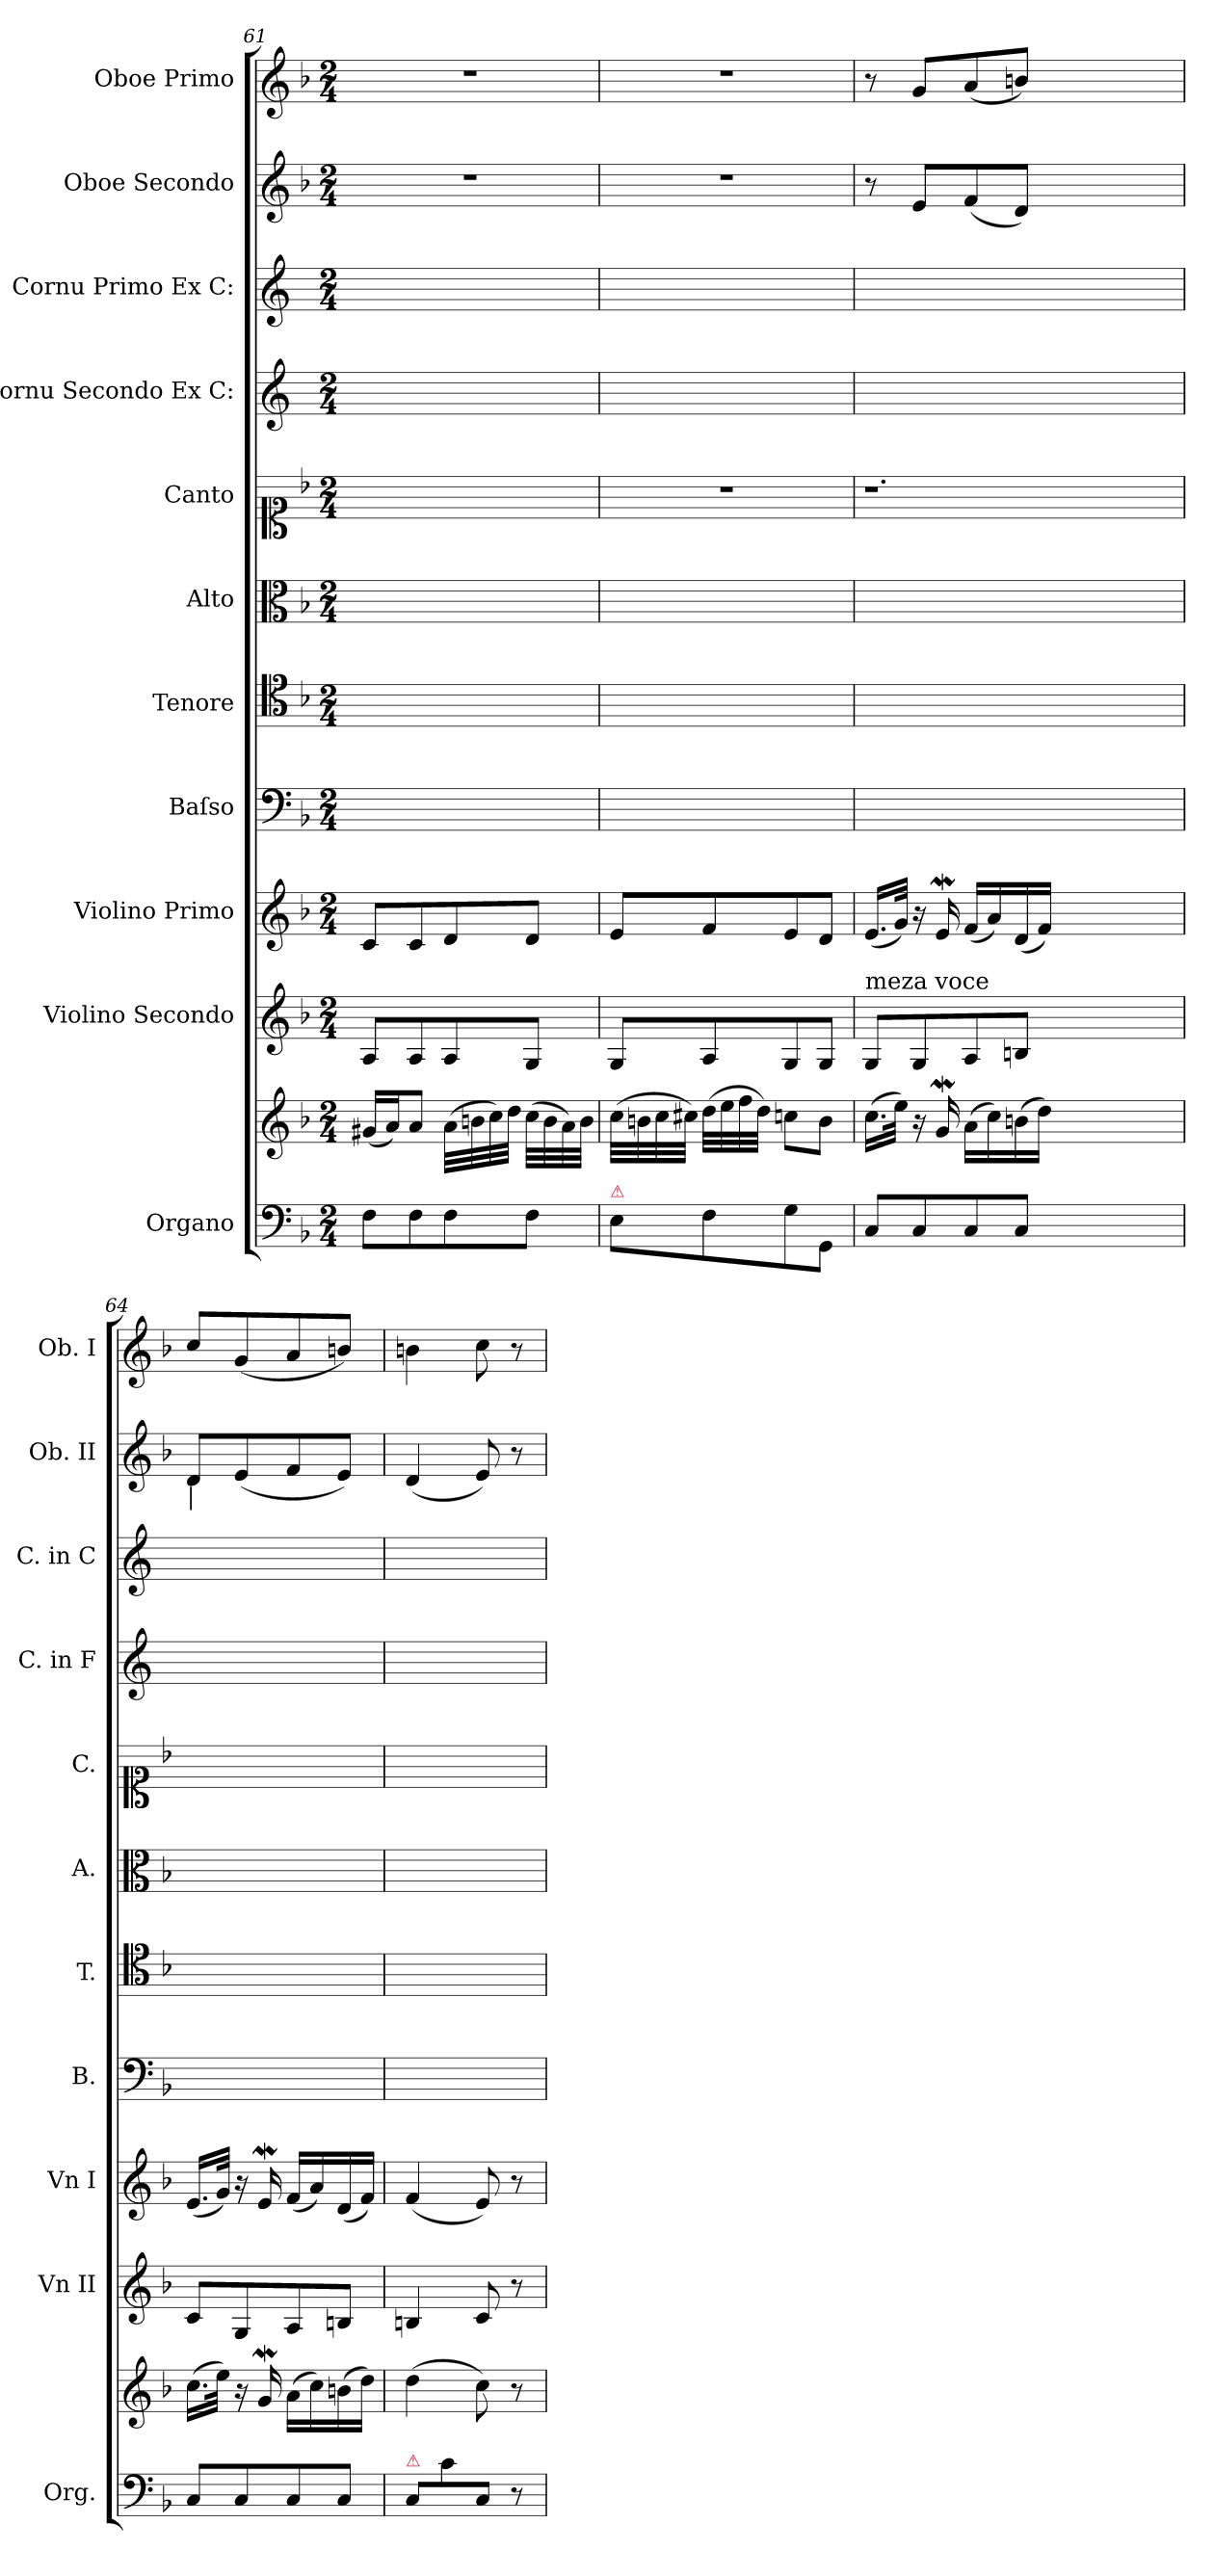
**kern	**kern	**kern	**kern	**kern	**kern	**kern	**kern	**kern	**kern	**kern	**dynam	**kern	**dynam
*part11	*part11	*part10	*part9	*part8	*part7	*part6	*part5	*part4	*part3	*part2	*part2	*part1	*part1
*staff12	*staff11	*staff10	*staff9	*staff8	*staff7	*staff6	*staff5	*staff4	*staff3	*staff2	*staff2	*staff1	*staff1
*I"Organo	*	*I"Violino Secondo	*I"Violino Primo	*I"Baſso	*I"Tenore	*I"Alto	*I"Canto	*I"Cornu Secondo Ex C:	*I"Cornu Primo Ex C:	*I"Oboe Secondo	*	*I"Oboe Primo	*
*I'Org.	*	*I'Vn II	*I'Vn I	*I'B.	*I'T.	*I'A.	*I'C.	*I'C. in F	*I'C. in C	*I'Ob. II	*	*I'Ob. I	*
*clefF4	*clefG2	*clefG2	*clefG2	*clefF4	*clefC4	*clefC3	*clefC1	*clefG2	*clefG2	*clefG2	*	*clefG2	*
*	*	*	*	*	*	*	*	*ITrd4c7	*ITrd4c7	*	*	*	*
*k[b-]	*k[b-]	*k[b-]	*k[b-]	*k[b-]	*k[b-]	*k[b-]	*k[b-]	*k[b-]	*k[b-]	*k[b-]	*	*k[b-]	*
*F:	*F:	*F:	*F:	*F:	*F:	*F:	*F:	*F:	*F:	*F:	*	*F:	*
*M2/4	*M2/4	*M2/4	*M2/4	*M2/4	*M2/4	*M2/4	*M2/4	*M2/4	*M2/4	*M2/4	*	*M2/4	*
=61	=61	=61	=61	=61	=61	=61	=61	=61	=61	=61	=61	=61	=61
8F\L	(16g#X/LL	8A/L	8c/L	2ryy	2ryy	2ryy	2ryy	2ryy	2ryy	2r	.	2r	.
.	16a/J)	.	.	.	.	.	.	.	.	.	.	.	.
8F\	8a/J	8A/	8c/	.	.	.	.	.	.	.	.	.	.
8F\	(32a\LLL	8A/	8d/	.	.	.	.	.	.	.	.	.	.
.	32bn\	.	.	.	.	.	.	.	.	.	.	.	.
.	32cc\)	.	.	.	.	.	.	.	.	.	.	.	.
.	32dd\JJJ	.	.	.	.	.	.	.	.	.	.	.	.
8F\J	(32cc\LLL	8G/J	8d/J	.	.	.	.	.	.	.	.	.	.
.	32b\	.	.	.	.	.	.	.	.	.	.	.	.
.	32a\)	.	.	.	.	.	.	.	.	.	.	.	.
.	32b\JJJ	.	.	.	.	.	.	.	.	.	.	.	.
=62	=62	=62	=62	=62	=62	=62	=62	=62	=62	=62	=62	=62	=62
!LO:TX:a:color=crimson:t=⚠	!	!	!	!	!	!	!	!	!	!	!	!	!
8E\L	(32cc\LLL	8G/L	8e/L	2ryy	2ryy	2ryy	2r	2ryy	2ryy	2r	.	2r	.
.	32bn\	.	.	.	.	.	.	.	.	.	.	.	.
.	32cc\	.	.	.	.	.	.	.	.	.	.	.	.
.	32cc#X\JJJ)	.	.	.	.	.	.	.	.	.	.	.	.
8F\	(32dd\LLL	8A/	8f/	.	.	.	.	.	.	.	.	.	.
.	32ee\	.	.	.	.	.	.	.	.	.	.	.	.
.	32ff\	.	.	.	.	.	.	.	.	.	.	.	.
.	32dd\JJJ)	.	.	.	.	.	.	.	.	.	.	.	.
8G\	8ccn\L	8G/	8e/	.	.	.	.	.	.	.	.	.	.
8GG/J	8b\J	8G/J	8d/J	.	.	.	.	.	.	.	.	.	.
=63	=63	=63	=63	=63	=63	=63	=63	=63	=63	=63	=63	=63	=63
!	!	!LO:TX:a:t=meza voce	!	!	!	!	!	!	!	!	!	!	!
8C/L	(16.cc\LL	8G/L	(16.e/LL	2ryy	2ryy	2ryy	1.r	2ryy	2ryy	8r	.	8r	.
.	32ee\JJk)	.	32g/JJk)	.	.	.	.	.	.	.	.	.	.
!	!	!	!	!	!	!	!	!	!	!	!LO:DY:a	!	!LO:DY:a
8C/	16r	8G/	16r	.	.	.	.	.	.	8e/L	pio&colon;	8g/L	pio&colon;
.	16gW/	.	16eW/	.	.	.	.	.	.	.	.	.	.
8C/	(16a\LL	8A/	(16f/LL	.	.	.	.	.	.	(8f/	.	(8a/	.
.	16cc\)	.	16a/)	.	.	.	.	.	.	.	.	.	.
8C/J	(16bn\	8Bn/J	(16d/	.	.	.	.	.	.	8d/J)	.	8bn/J)	.
.	16dd\JJ)	.	16f/JJ)	.	.	.	.	.	.	.	.	.	.
1ryy	1ryy	1ryy	1ryy	1ryy	1ryy	1ryy	.	1ryy	1ryy	1ryy	.	1ryy	.
=64	=64	=64	=64	=64	=64	=64	=64	=64	=64	=64	=64	=64	=64
!	!	!	!	!	!	!	!	!	!	!LO:TX:b:t=|	!	!	!
8C/L	(16.cc\LL	8c/L	(16.e/LL	2ryy	2ryy	2ryy	2ryy	2ryy	2ryy	8d/L	.	8cc/L	.
.	32ee\JJk)	.	32g/JJk)	.	.	.	.	.	.	.	.	.	.
8C/	16r	8G/	16r	.	.	.	.	.	.	(8e/	.	(8g/	.
.	16gW/	.	16eW/	.	.	.	.	.	.	.	.	.	.
8C/	(16a\LL	8A/	(16f/LL	.	.	.	.	.	.	8f/	.	8a/	.
.	16cc\)	.	16a/)	.	.	.	.	.	.	.	.	.	.
8C/J	(16bn\	8Bn/J	(16d/	.	.	.	.	.	.	8e/J)	.	8bn/J)	.
.	16dd\JJ)	.	16f/JJ)	.	.	.	.	.	.	.	.	.	.
=65	=65	=65	=65	=65	=65	=65	=65	=65	=65	=65	=65	=65	=65
!LO:TX:a:color=crimson:t=⚠	!	!	!	!	!	!	!	!	!	!	!	!	!
8C/L	(4dd\	4Bn/	(4f/	2ryy	2ryy	2ryy	2ryy	2ryy	2ryy	(4d/	.	4bn\	.
8c\	.	.	.	.	.	.	.	.	.	.	.	.	.
8C/J	8cc\)	8c/	8e/)	.	.	.	.	.	.	8e/)	.	8cc\	.
8r	8r	8r	8r	.	.	.	.	.	.	8r	.	8r	.
=	=	=	=	=	=	=	=	=	=	=	=	=	=
*-	*-	*-	*-	*-	*-	*-	*-	*-	*-	*-	*-	*-	*-
